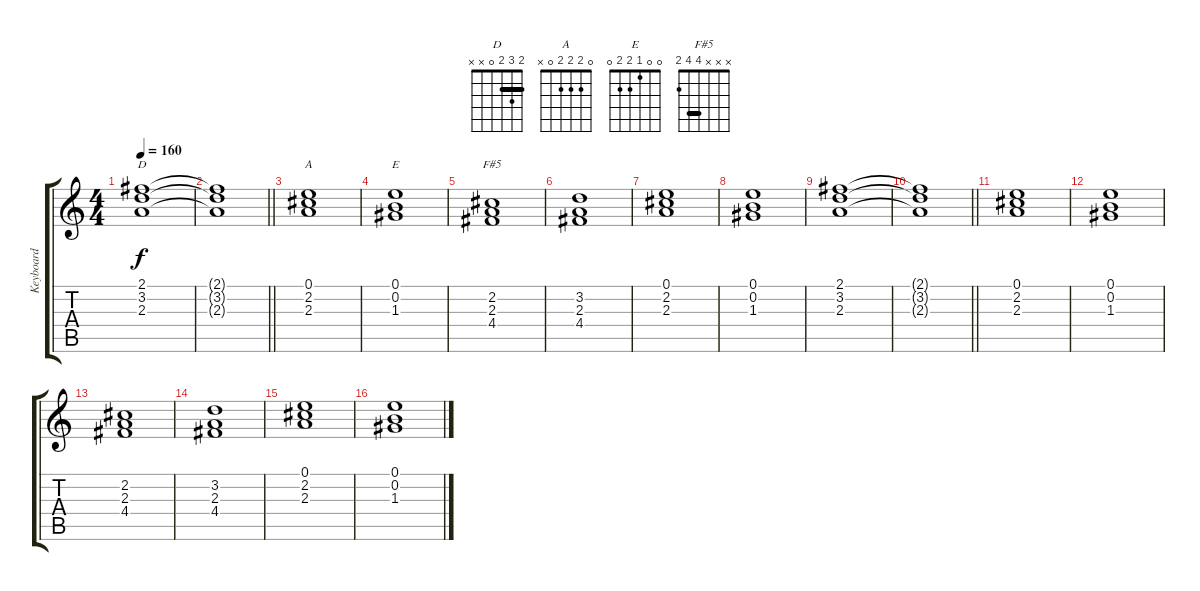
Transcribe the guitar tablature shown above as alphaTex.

\track ("Keyboard" "Keyboard") {instrument overdrivenguitar}
\staff {score tabs}
\tuning (E4 B3 G3 D3 A2 E2) {hide}
\chord ("D" 2 3 2 0 x x) {barre 2}
\chord ("A" 0 2 2 2 0 x)
\chord ("E" 0 0 1 2 2 0)
\chord ("F#5" x x x 4 4 2) {barre 4}
\ts (4 4)
\tempo 160
\clef g2
\ks c
(2.1 3.2 2.3).1{ch "D" dy f} |
\barLineRight lightlight
(2.1{t} 3.2{t} 2.3{t}).1 |
(0.1 2.2 2.3).1{ch "A"} |
(0.1 0.2 1.3).1{ch "E"} |
(2.2 2.3 4.4).1{ch "F#5"} |
(3.2 2.3 4.4).1 |
(0.1 2.2 2.3).1 |
(0.1 0.2 1.3).1 |
(2.1 3.2 2.3).1 |
\barLineRight lightlight
(2.1{t} 3.2{t} 2.3{t}).1 |
(0.1 2.2 2.3).1 |
(0.1 0.2 1.3).1 |
(2.2 2.3 4.4).1 |
(3.2 2.3 4.4).1 |
(0.1 2.2 2.3).1 |
(0.1 0.2 1.3).1
